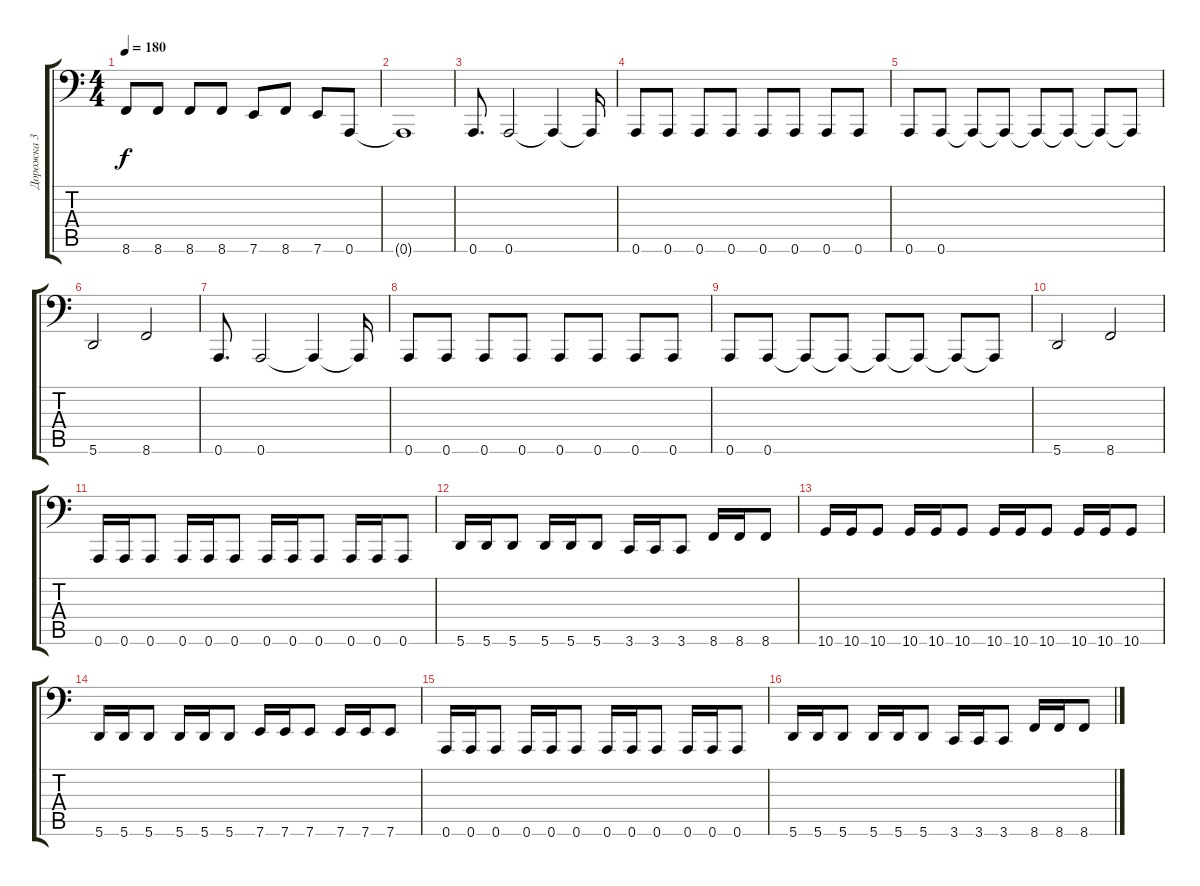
\track ("Дорожка 3" "Дорожка 3") {instrument electricbasspick}
\staff {score tabs}
\tuning (B2 Gb2 D2 A1 E1 A0) {hide}
\ts (4 4)
\tempo 180
\clef f4
\ks c
8.6{t}.8{dy f} 8.6.8 8.6.8 8.6.8 7.6.8 8.6.8 7.6.8 0.6.8 |
0.6{t}.1 |
0.6.8{d} 0.6.2 0.6{t}.4 0.6{t}.16 |
0.6.8 0.6.8 0.6.8 0.6.8 0.6.8 0.6.8 0.6.8 0.6.8 |
0.6.8 0.6.8 0.6{t}.8 0.6{t}.8 0.6{t}.8 0.6{t}.8 0.6{t}.8 0.6{t}.8 |
5.6.2 8.6.2 |
0.6.8{d} 0.6.2 0.6{t}.4 0.6{t}.16 |
0.6.8 0.6.8 0.6.8 0.6.8 0.6.8 0.6.8 0.6.8 0.6.8 |
0.6.8 0.6.8 0.6{t}.8 0.6{t}.8 0.6{t}.8 0.6{t}.8 0.6{t}.8 0.6{t}.8 |
5.6.2 8.6.2 |
0.6.16 0.6.16 0.6.8 0.6.16 0.6.16 0.6.8 0.6.16 0.6.16 0.6.8 0.6.16 0.6.16 0.6.8 |
5.6.16 5.6.16 5.6.8 5.6.16 5.6.16 5.6.8 3.6.16 3.6.16 3.6.8 8.6.16 8.6.16 8.6.8 |
10.6.16 10.6.16 10.6.8 10.6.16 10.6.16 10.6.8 10.6.16 10.6.16 10.6.8 10.6.16 10.6.16 10.6.8 |
5.6.16 5.6.16 5.6.8 5.6.16 5.6.16 5.6.8 7.6.16 7.6.16 7.6.8 7.6.16 7.6.16 7.6.8 |
0.6.16 0.6.16 0.6.8 0.6.16 0.6.16 0.6.8 0.6.16 0.6.16 0.6.8 0.6.16 0.6.16 0.6.8 |
5.6.16 5.6.16 5.6.8 5.6.16 5.6.16 5.6.8 3.6.16 3.6.16 3.6.8 8.6.16 8.6.16 8.6.8
